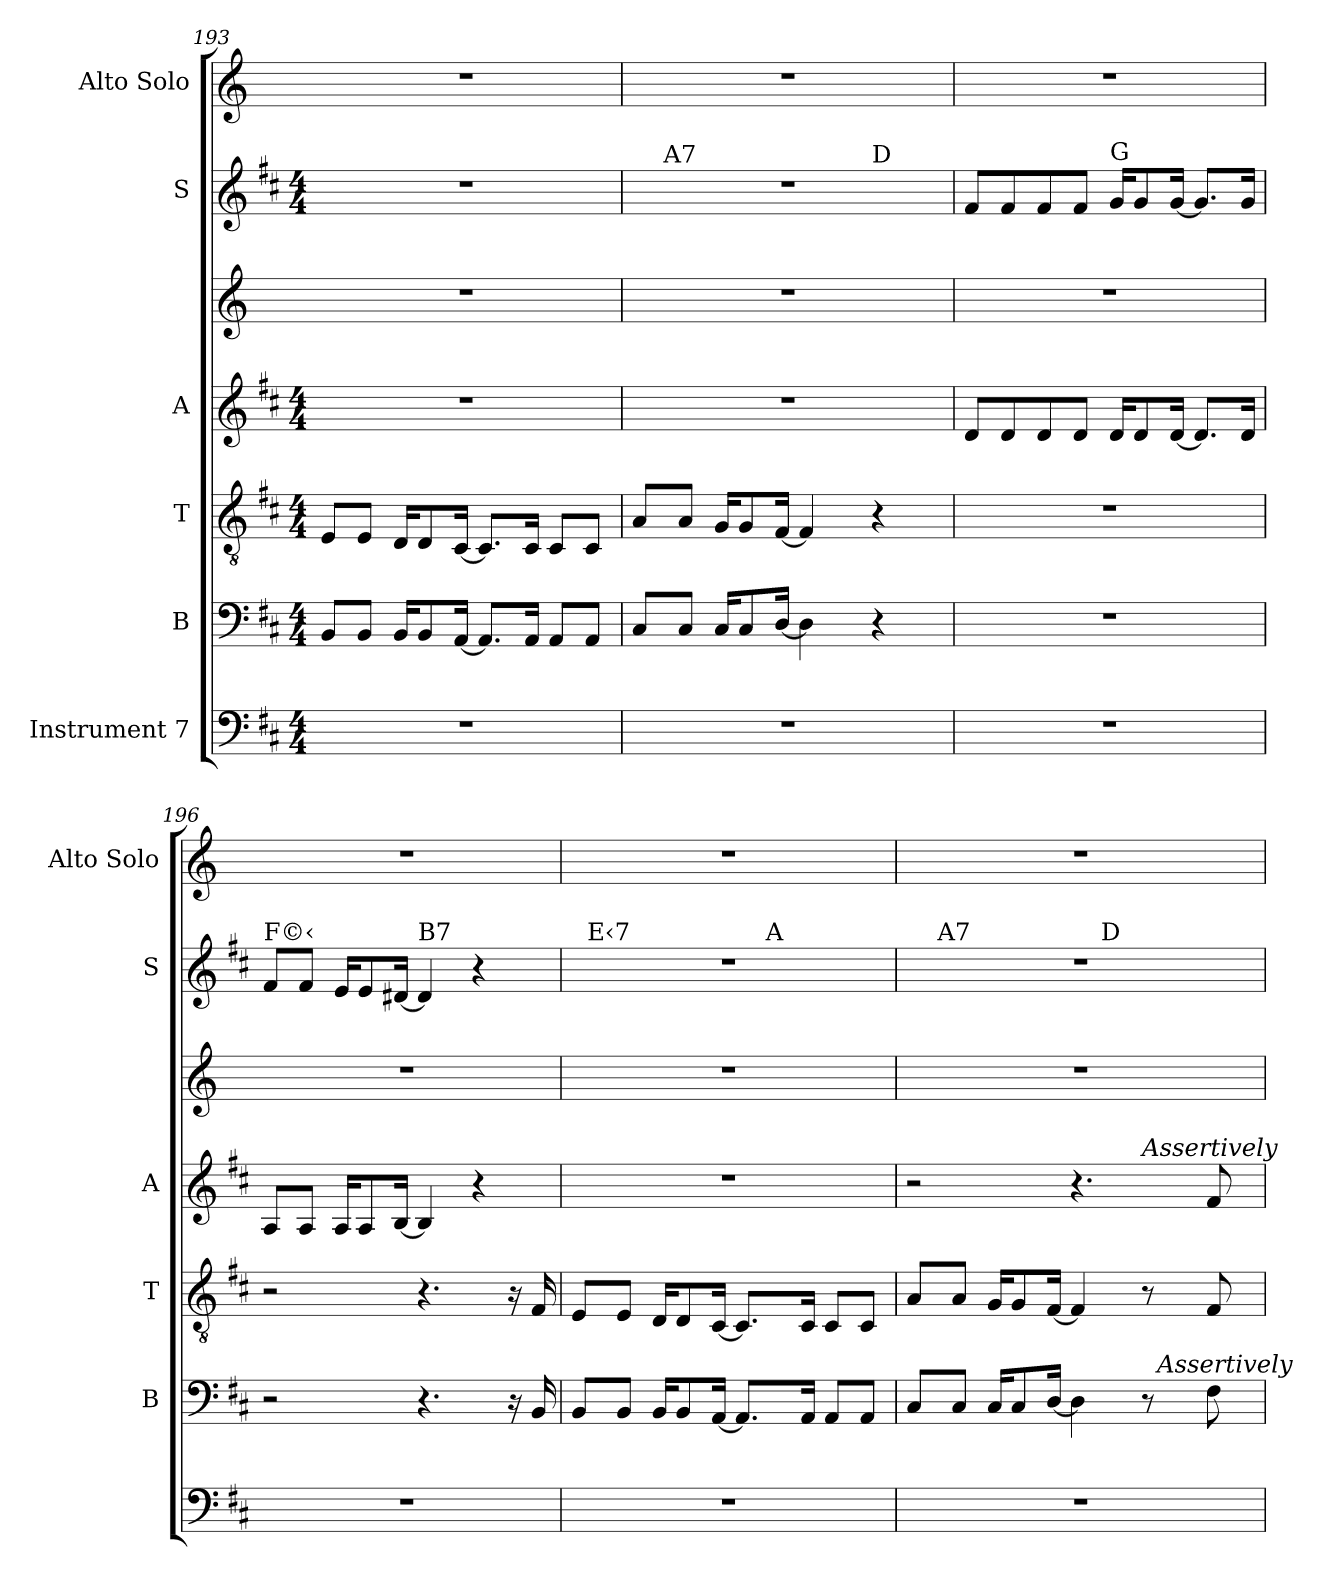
**kern	**kern	**kern	**kern	**kern	**kern	**kern
*part7	*part6	*part5	*part4	*part3	*part2	*part1
*staff7	*staff6	*staff5	*staff4	*staff3	*staff2	*staff1
*I"Instrument 7	*I"B	*I"T	*I"A	*	*I"S	*I"Alto Solo
*	*I'B	*I'T	*I'A	*	*I'S	*I'Alto Solo
*clefF4	*clefF4	*clefGv2	*clefG2	*clefG2	*clefG2	*clefG2
*k[f#c#]	*k[f#c#]	*k[f#c#]	*k[f#c#]	*k[]	*k[f#c#]	*k[]
*D:	*D:	*D:	*D:	*C:	*D:	*C:
*M4/4	*M4/4	*M4/4	*M4/4	*	*M4/4	*
=193	=193	=193	=193	=193	=193	=193
1r	8BB/L	8E/L	1r	1r	1r	1r
.	8BB/J	8E/J	.	.	.	.
.	16BB/KL	16D/KL	.	.	.	.
.	8BB/	8D/	.	.	.	.
.	[<16AA/Jk	[<16C#/Jk	.	.	.	.
.	8.AA/L]	8.C#/L]	.	.	.	.
.	16AA/Jk	16C#/Jk	.	.	.	.
.	8AA/L	8C#/L	.	.	.	.
.	8AA/J	8C#/J	.	.	.	.
!!LO:LB:g=z
=194	=194	=194	=194	=194	=194	=194
*	*	*	*	*	*^	*
*	*	*	*	*	*	*^	*
1r	8C#/L	8A/L	1r	1r	1r	16.ryy	2.ryy	1r
!	!	!	!	!	!	!LO:TX:a:t=A7	!	!
.	.	.	.	.	.	2ryy	.	.
.	8C#/J	8A/J	.	.	.	.	.	.
.	16C#/KL	16G/KL	.	.	.	.	.	.
.	8C#/	8G/	.	.	.	.	.	.
.	[<16D/Jk	[<16F#/Jk	.	.	.	.	.	.
.	4D\]	4F#/]	.	.	.	.	.	.
.	.	.	.	.	.	4ryy	.	.
!	!	!	!	!	!	!	!LO:TX:a:t=D	!
.	4r	4r	.	.	.	.	4ryy	.
.	.	.	.	.	.	8ryy	.	.
.	.	.	.	.	.	32ryy	.	.
*	*	*	*	*	*v	*v	*v	*
=195	=195	=195	=195	=195	=195	=195
1r	1r	1r	8d/L	1r	8f#/L	1r
.	.	.	8d/	.	8f#/	.
.	.	.	8d/	.	8f#/	.
.	.	.	8d/J	.	8f#/J	.
!	!	!	!	!	!LO:TX:a:t=G	!
.	.	.	16d/KL	.	16g/KL	.
.	.	.	8d/	.	8g/	.
.	.	.	[<16d/Jk	.	[<16g/Jk	.
.	.	.	8.d/L]	.	8.g/L]	.
.	.	.	16d/Jk	.	16g/Jk	.
=196	=196	=196	=196	=196	=196	=196
!	!	!	!	!	!LO:TX:a:t=F©‹	!
1r	2r	2r	8A/L	1r	8f#/L	1r
.	.	.	8A/J	.	8f#/J	.
.	.	.	16A/KL	.	16e/KL	.
.	.	.	8A/	.	8e/	.
.	.	.	[<16B/Jk	.	[<16d#X/Jk	.
!	!	!	!	!	!LO:TX:a:t=B7	!
.	4.r	4.r	4B/]	.	4d#/]	.
.	.	.	4r	.	4r	.
.	16rC	16rA	.	.	.	.
.	16BB/	16F#/	.	.	.	.
!!LO:LB:g=z
=197	=197	=197	=197	=197	=197	=197
*	*	*	*	*	*^	*
*	*	*	*	*	*	*^	*
1r	8BB/L	8E/L	1r	1r	1r	32ryy	2ryy	1r
!	!	!	!	!	!	!LO:TX:a:t=E‹7	!	!
.	.	.	.	.	.	2ryy	.	.
.	8BB/J	8E/J	.	.	.	.	.	.
.	16BB/KL	16D/KL	.	.	.	.	.	.
.	8BB/	8D/	.	.	.	.	.	.
.	[<16AA/Jk	[<16C#/Jk	.	.	.	.	.	.
.	8.AA/L]	8.C#/L]	.	.	.	.	16ryy	.
.	.	.	.	.	.	4...ryy	.	.
!	!	!	!	!	!	!	!LO:TX:a:t=A	!
.	.	.	.	.	.	.	4..ryy	.
.	16AA/Jk	16C#/Jk	.	.	.	.	.	.
.	8AA/L	8C#/L	.	.	.	.	.	.
.	8AA/J	8C#/J	.	.	.	.	.	.
*	*	*	*	*	*	*v	*v	*
=198	=198	=198	=198	=198	=198	=198	=198
*	*^	*	*^	*	*	*	*
1r	8C#/L	2ryy	8A/L	2r	2.ryy	1r	1r	16.ryy	1r
!	!	!	!	!	!	!	!	!LO:TX:a:t=A7	!
.	.	.	.	.	.	.	.	2ryy	.
.	8C#/J	.	8A/J	.	.	.	.	.	.
.	16C#/KL	.	16G/KL	.	.	.	.	.	.
.	8C#/	.	8G/	.	.	.	.	.	.
.	[<16D/Jk	.	[<16F#/Jk	.	.	.	.	.	.
.	4D\]	4ryy	4F#/]	4.r	.	.	.	.	.
!	!	!	!	!	!	!	!	!LO:TX:a:t=D	!
.	.	.	.	.	.	.	.	4ryy	.
!	!	!	!	!	!LO:TX:a:i:t=Assertively	!	!	!	!
.	8r	32ryy	8r	.	4ryy	.	.	.	.
!	!	!LO:TX:a:i:t=Assertively	!	!	!	!	!	!	!
.	.	8..ryy	.	.	.	.	.	.	.
.	.	.	.	.	.	.	.	8ryy	.
.	8F#\	.	8F#/	8f#/	.	.	.	.	.
.	.	.	.	.	.	.	.	32ryy	.
*	*v	*v	*	*v	*v	*	*v	*v	*
=	=	=	=	=	=	=
*-	*-	*-	*-	*-	*-	*-
